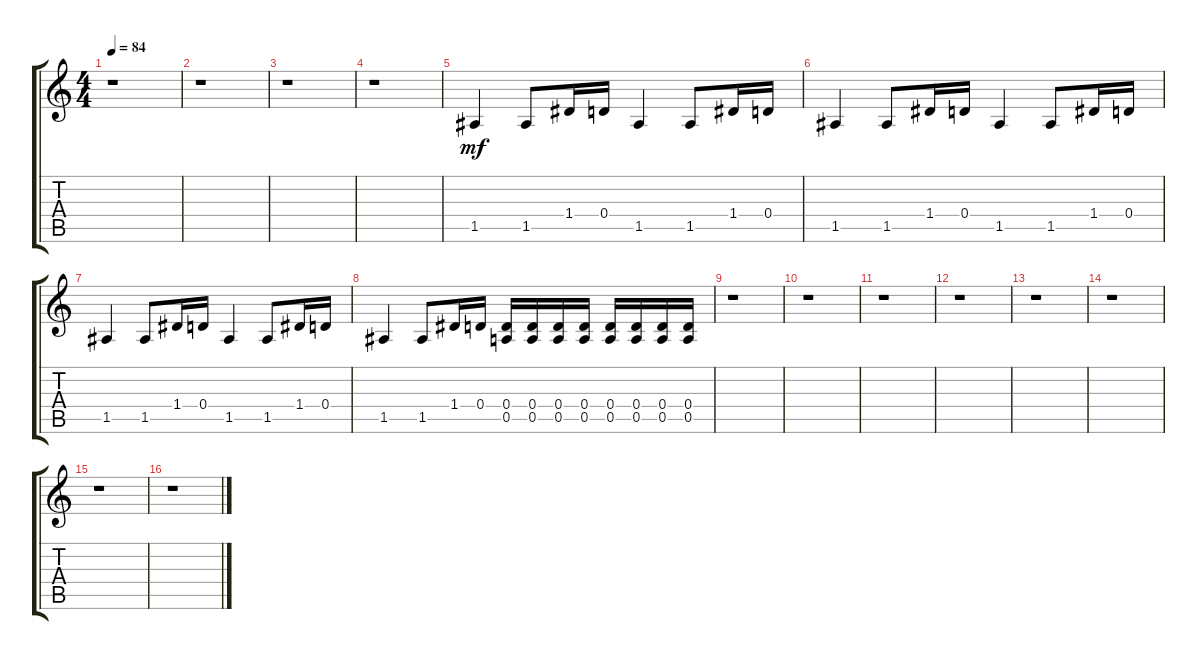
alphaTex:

\track "" {instrument distortionguitar}
\staff {score tabs}
\tuning (E4 B3 G3 D3 A2 E2) {hide}
\ts (4 4)
\tempo 84
\clef g2
\ks c
r.1{dy mf instrument distortionguitar} |
r.1 |
r.1 |
r.1 |
1.5.4 1.5.8 1.4.16 0.4.16 1.5.4 1.5.8 1.4.16 0.4.16 |
1.5.4 1.5.8 1.4.16 0.4.16 1.5.4 1.5.8 1.4.16 0.4.16 |
1.5.4 1.5.8 1.4.16 0.4.16 1.5.4 1.5.8 1.4.16 0.4.16 |
1.5.4 1.5.8 1.4.16 0.4.16 (0.4 0.5).16 (0.4 0.5).16 (0.4 0.5).16 (0.4 0.5).16 (0.4 0.5).16 (0.4 0.5).16 (0.4 0.5).16 (0.4 0.5).16 |
r.1 |
r.1 |
r.1 |
r.1 |
r.1 |
r.1 |
r.1 |
r.1
